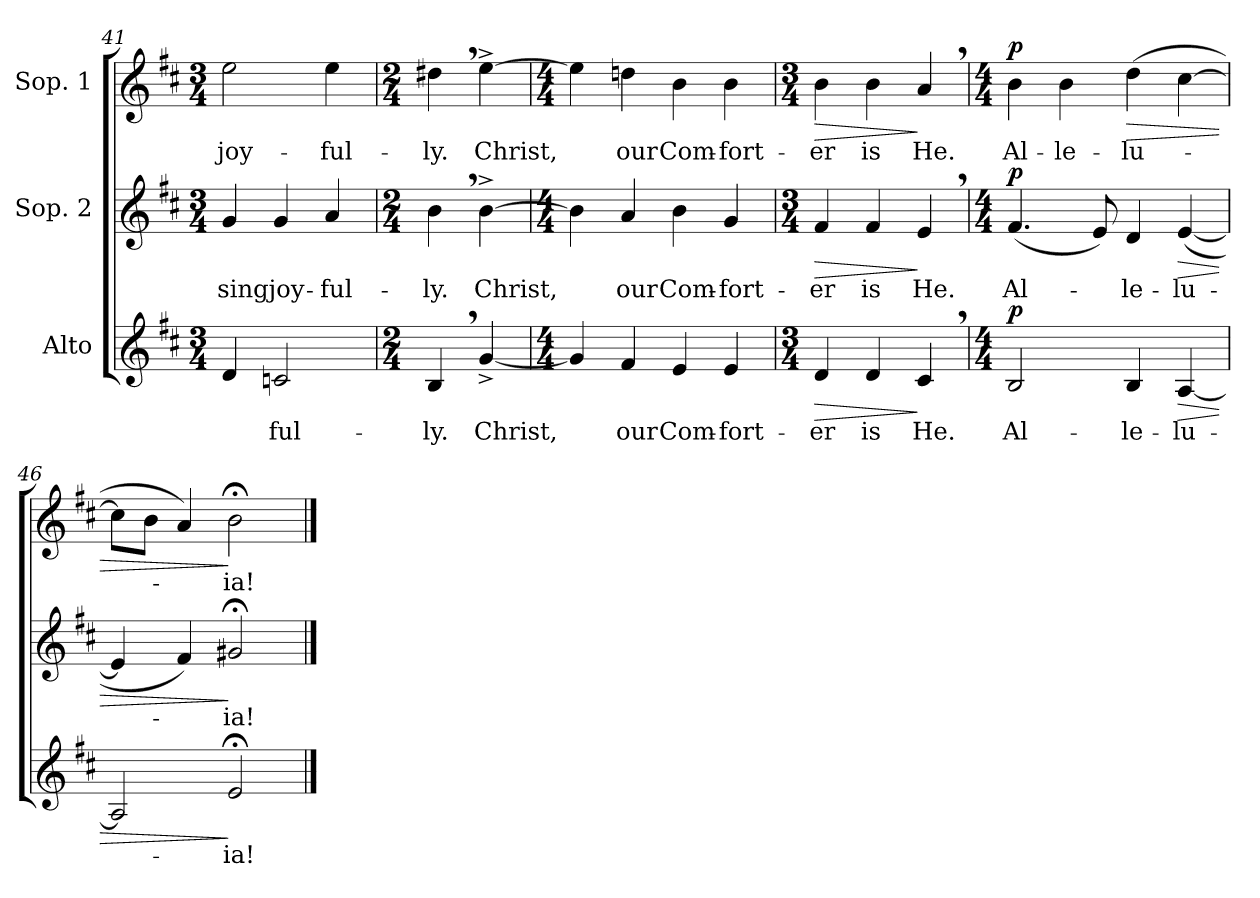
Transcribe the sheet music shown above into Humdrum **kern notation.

**kern	**text	**dynam	**kern	**text	**dynam	**kern	**text	**dynam
*part3	*part3	*part3	*part2	*part2	*part2	*part1	*part1	*part1
*staff3	*staff3	*staff3	*staff2	*staff2	*staff2	*staff1	*staff1	*staff1
*I"Alto	*	*	*I"Sop. 2	*	*	*I"Sop. 1	*	*
*clefG2	*	*	*clefG2	*	*	*clefG2	*	*
*k[f#c#]	*	*	*k[f#c#]	*	*	*k[f#c#]	*	*
*b:	*	*	*b:	*	*	*b:	*	*
*M3/4	*	*	*M3/4	*	*	*M3/4	*	*
=41	=41	=41	=41	=41	=41	=41	=41	=41
!	!	!	!	!LO:LY:b	!	!	!	!
!	!	!	!	!	!	!	!LO:LY:b	!
4d/	.	.	4g/	sing	.	2ee\	joy-	.
!	!LO:LY:b	!	!	!	!	!	!	!
!	!	!	!	!LO:LY:b	!	!	!	!
2cn/	-ful-	.	4g/	joy-	.	.	.	.
!	!	!	!	!LO:LY:b	!	!	!	!
!	!	!	!	!	!	!	!LO:LY:b	!
.	.	.	4a/	-ful-	.	4ee\	-ful-	.
=42	=42	=42	=42	=42	=42	=42	=42	=42
*M2/4	*	*	*M2/4	*	*	*M2/4	*	*
!	!LO:LY:b	!	!	!	!	!	!	!
!	!	!	!	!LO:LY:b	!	!	!	!
!	!	!	!	!	!	!	!LO:LY:b	!
4B,>/	-ly.	.	4b,>\	-ly.	.	4dd#X,>\	-ly.	.
!	!LO:LY:b	!	!	!	!	!	!	!
!	!	!	!	!LO:LY:b	!	!	!	!
!	!	!	!	!	!	!	!LO:LY:b	!
[4g^</	Christ,	.	[4b^>\	Christ,	.	[4ee^>\	Christ,	.
!!LO:LB:g=z
=43	=43	=43	=43	=43	=43	=43	=43	=43
*M4/4	*	*	*M4/4	*	*	*M4/4	*	*
4g/]	.	.	4b\]	.	.	4ee\]	.	.
!	!LO:LY:b	!	!	!	!	!	!	!
!	!	!	!	!LO:LY:b	!	!	!	!
!	!	!	!	!	!	!	!LO:LY:b	!
4f#/	our	.	4a/	our	.	4ddn\	our	.
!	!LO:LY:b	!	!	!	!	!	!	!
!	!	!	!	!LO:LY:b	!	!	!	!
!	!	!	!	!	!	!	!LO:LY:b	!
4e/	Com-	.	4b\	Com-	.	4b\	Com-	.
!	!LO:LY:b	!	!	!	!	!	!	!
!	!	!	!	!LO:LY:b	!	!	!	!
!	!	!	!	!	!	!	!LO:LY:b	!
4e/	-fort-	.	4g/	-fort-	.	4b\	-fort-	.
=44	=44	=44	=44	=44	=44	=44	=44	=44
*M3/4	*	*	*M3/4	*	*	*M3/4	*	*
!	!LO:LY:b	!LO:HP:b	!	!	!	!	!	!
!	!	!	!	!LO:LY:b	!LO:HP:b	!	!	!
!	!	!	!	!	!	!	!LO:LY:b	!LO:HP:b
4d/	-er	>	4f#/	-er	>	4b\	-er	>
!	!LO:LY:b	!	!	!	!	!	!	!
!	!	!	!	!LO:LY:b	!	!	!	!
!	!	!	!	!	!	!	!LO:LY:b	!
4d/	is	.	4f#/	is	.	4b\	is	.
!	!LO:LY:b	!	!	!	!	!	!	!
!	!	!	!	!LO:LY:b	!	!	!	!
!	!	!	!	!	!	!	!LO:LY:b	!
4c#,>/	He.	]	4e,>/	He.	]	4a,>/	He.	]
=45	=45	=45	=45	=45	=45	=45	=45	=45
*M4/4	*	*	*M4/4	*	*	*M4/4	*	*
!	!LO:LY:b	!	!	!	!	!	!	!
!	!	!	!	!LO:LY:b	!	!	!	!
!	!	!LO:DY:a	!	!	!LO:DY:a	!	!LO:LY:b	!LO:DY:a
2B/	Al-	p	(<4.f#/	Al-	p	4b\	Al-	p
!	!	!	!	!	!	!	!LO:LY:b	!
.	.	.	.	.	.	4b\	-le-	.
.	.	.	8e/)	.	.	.	.	.
!	!LO:LY:b	!	!	!	!	!	!	!
!	!	!	!	!LO:LY:b	!	!	!	!
!	!	!	!	!	!	!	!LO:LY:b	!LO:HP:b
4B/	-le-	.	4d/	-le-	.	(>4dd\	-lu-	>
!	!LO:LY:b	!LO:HP:b	!	!	!	!	!	!
!	!	!	!	!LO:LY:b	!LO:HP:b	!	!	!
[4A/	-lu-	>	(<[4e/	-lu-	>	[4cc#\	.	.
=46	=46	=46	=46	=46	=46	=46	=46	=46
2A/]	.	.	4e/]	.	.	8cc#\L]	.	.
.	.	.	.	.	.	8b\J	.	.
.	.	.	4f#/)	.	.	4a/)	.	.
!	!LO:LY:b	!	!	!	!	!	!	!
!	!	!	!	!LO:LY:b	!	!	!	!
!	!	!	!	!	!	!	!LO:LY:b	!
2e;</	-ia!	]	2g#X;</	-ia!	]	2b;<\	-ia!	]
==	==	==	==	==	==	==	==	==
*-	*-	*-	*-	*-	*-	*-	*-	*-
